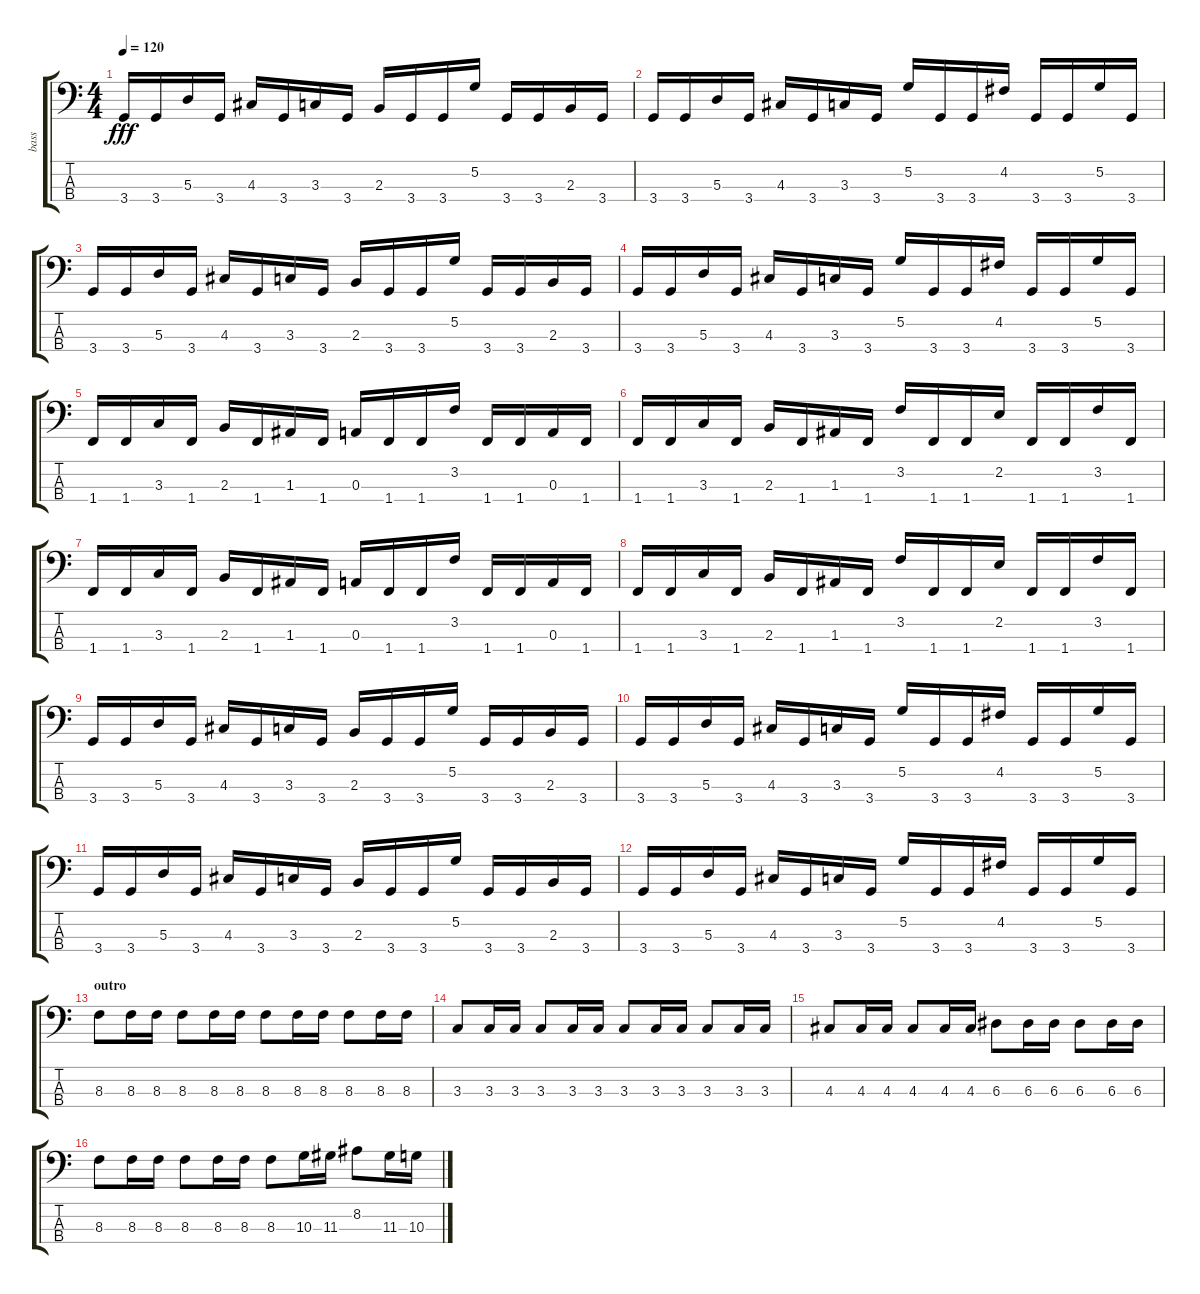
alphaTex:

\track ("bass" "bass") {instrument electricbassfinger}
\staff {score tabs}
\tuning (G2 D2 A1 E1) {hide}
\ts (4 4)
\tempo 120
\clef f4
\ks c
3.4.16{dy fff} 3.4.16 5.3.16 3.4.16 4.3.16 3.4.16 3.3.16 3.4.16 2.3.16 3.4.16 3.4.16 5.2.16 3.4.16 3.4.16 2.3.16 3.4.16 |
3.4.16 3.4.16 5.3.16 3.4.16 4.3.16 3.4.16 3.3.16 3.4.16 5.2.16 3.4.16 3.4.16 4.2.16 3.4.16 3.4.16 5.2.16 3.4.16 |
3.4.16 3.4.16 5.3.16 3.4.16 4.3.16 3.4.16 3.3.16 3.4.16 2.3.16 3.4.16 3.4.16 5.2.16 3.4.16 3.4.16 2.3.16 3.4.16 |
3.4.16 3.4.16 5.3.16 3.4.16 4.3.16 3.4.16 3.3.16 3.4.16 5.2.16 3.4.16 3.4.16 4.2.16 3.4.16 3.4.16 5.2.16 3.4.16 |
1.4.16 1.4.16 3.3.16 1.4.16 2.3.16 1.4.16 1.3.16 1.4.16 0.3.16 1.4.16 1.4.16 3.2.16 1.4.16 1.4.16 0.3.16 1.4.16 |
1.4.16 1.4.16 3.3.16 1.4.16 2.3.16 1.4.16 1.3.16 1.4.16 3.2.16 1.4.16 1.4.16 2.2.16 1.4.16 1.4.16 3.2.16 1.4.16 |
1.4.16 1.4.16 3.3.16 1.4.16 2.3.16 1.4.16 1.3.16 1.4.16 0.3.16 1.4.16 1.4.16 3.2.16 1.4.16 1.4.16 0.3.16 1.4.16 |
1.4.16 1.4.16 3.3.16 1.4.16 2.3.16 1.4.16 1.3.16 1.4.16 3.2.16 1.4.16 1.4.16 2.2.16 1.4.16 1.4.16 3.2.16 1.4.16 |
3.4.16 3.4.16 5.3.16 3.4.16 4.3.16 3.4.16 3.3.16 3.4.16 2.3.16 3.4.16 3.4.16 5.2.16 3.4.16 3.4.16 2.3.16 3.4.16 |
3.4.16 3.4.16 5.3.16 3.4.16 4.3.16 3.4.16 3.3.16 3.4.16 5.2.16 3.4.16 3.4.16 4.2.16 3.4.16 3.4.16 5.2.16 3.4.16 |
3.4.16 3.4.16 5.3.16 3.4.16 4.3.16 3.4.16 3.3.16 3.4.16 2.3.16 3.4.16 3.4.16 5.2.16 3.4.16 3.4.16 2.3.16 3.4.16 |
3.4.16 3.4.16 5.3.16 3.4.16 4.3.16 3.4.16 3.3.16 3.4.16 5.2.16 3.4.16 3.4.16 4.2.16 3.4.16 3.4.16 5.2.16 3.4.16 |
\section ("" "outro")
8.3.8 8.3.16 8.3.16 8.3.8 8.3.16 8.3.16 8.3.8 8.3.16 8.3.16 8.3.8 8.3.16 8.3.16 |
3.3.8 3.3.16 3.3.16 3.3.8 3.3.16 3.3.16 3.3.8 3.3.16 3.3.16 3.3.8 3.3.16 3.3.16 |
4.3.8 4.3.16 4.3.16 4.3.8 4.3.16 4.3.16 6.3.8 6.3.16 6.3.16 6.3.8 6.3.16 6.3.16 |
8.3.8 8.3.16 8.3.16 8.3.8 8.3.16 8.3.16 8.3.8 10.3.16 11.3.16 8.2.8 11.3.16 10.3.16
